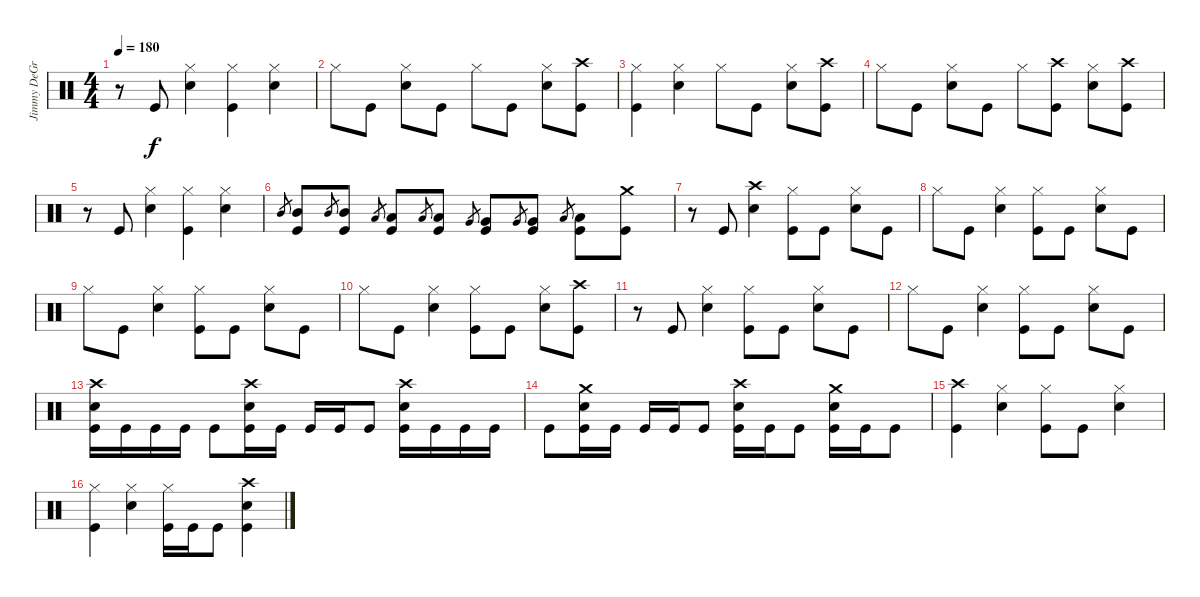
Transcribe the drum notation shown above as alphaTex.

\track ("Jimmy DeGrasso" "Jimmy DeGr") {instrument percussion}
\staff {score}
\articulation defaults
\ts (4 4)
\tempo 180
\clef neutral
\ks c
r.8{dy f} "Kick (hit)".8 ("Hi-Hat (closed)" "Snare (hit) 2").4 ("Hi-Hat (closed)" "Kick (hit)").4 ("Hi-Hat (closed)" "Snare (hit) 2").4 |
"Hi-Hat (closed)".8 "Kick (hit)".8 ("Hi-Hat (closed)" "Snare (hit) 2").8 "Kick (hit)".8 "Hi-Hat (closed)".8 "Kick (hit)".8 ("Hi-Hat (closed)" "Snare (hit) 2").8 ("Crash high (hit)" "Kick (hit)").8 |
("Hi-Hat (closed)" "Kick (hit)").4 ("Hi-Hat (closed)" "Snare (hit) 2").4 "Hi-Hat (closed)".8 "Kick (hit)".8 ("Hi-Hat (closed)" "Snare (hit) 2").8 ("Crash high (hit)" "Kick (hit)").8 |
"Hi-Hat (closed)".8 "Kick (hit)".8 ("Hi-Hat (closed)" "Snare (hit) 2").8 "Kick (hit)".8 "Hi-Hat (closed)".8 ("Crash high (hit)" "Kick (hit)").8 ("Hi-Hat (closed)" "Snare (hit) 2").8 ("Crash high (hit)" "Kick (hit)").8 |
r.8 "Kick (hit)".8 ("Hi-Hat (closed)" "Snare (hit) 2").4 ("Hi-Hat (closed)" "Kick (hit)").4 ("Hi-Hat (closed)" "Snare (hit) 2").4 |
"Mid Tom (hit)".8{gr} ("Mid Tom (hit)" "Kick (hit)").8{volume 14} "Mid Tom (hit)".8{gr} ("Mid Tom (hit)" "Kick (hit)").8 "Low Tom (hit)".8{gr} ("Low Tom (hit)" "Kick (hit)").8 "Low Tom (hit)".8{gr} ("Low Tom (hit)" "Kick (hit)").8 "Very Low Tom (hit)".8{gr} ("Very Low Tom (hit)" "Kick (hit)").8 "Very Low Tom (hit)".8{gr} ("Very Low Tom (hit)" "Kick (hit)").8 "Low Floor Tom (hit)".8{gr} ("Low Floor Tom (hit)" "Kick (hit)").8 ("Crash medium (hit)" "Kick (hit)").8 |
r.8 "Kick (hit)".8 ("Crash high (hit)" "Snare (hit) 2").4 ("Hi-Hat (closed)" "Kick (hit)").8 "Kick (hit)".8 ("Hi-Hat (closed)" "Snare (hit) 2").8 "Kick (hit)".8 |
"Hi-Hat (closed)".8 "Kick (hit)".8 ("Hi-Hat (closed)" "Snare (hit) 2").4 ("Hi-Hat (closed)" "Kick (hit)").8 "Kick (hit)".8 ("Hi-Hat (closed)" "Snare (hit) 2").8 "Kick (hit)".8 |
"Hi-Hat (closed)".8 "Kick (hit)".8 ("Hi-Hat (closed)" "Snare (hit) 2").4 ("Hi-Hat (closed)" "Kick (hit)").8 "Kick (hit)".8 ("Hi-Hat (closed)" "Snare (hit) 2").8 "Kick (hit)".8 |
"Hi-Hat (closed)".8 "Kick (hit)".8 ("Hi-Hat (closed)" "Snare (hit) 2").4 ("Hi-Hat (closed)" "Kick (hit)").8 "Kick (hit)".8 ("Hi-Hat (closed)" "Snare (hit) 2").8 ("Crash high (hit)" "Kick (hit)").8 |
r.8 "Kick (hit)".8 ("Hi-Hat (closed)" "Snare (hit) 2").4 ("Hi-Hat (closed)" "Kick (hit)").8 "Kick (hit)".8 ("Hi-Hat (closed)" "Snare (hit) 2").8 "Kick (hit)".8 |
"Hi-Hat (closed)".8 "Kick (hit)".8 ("Hi-Hat (closed)" "Snare (hit) 2").4 ("Hi-Hat (closed)" "Kick (hit)").8 "Kick (hit)".8 ("Hi-Hat (closed)" "Snare (hit) 2").8 "Kick (hit)".8 |
("Crash high (hit)" "Snare (hit) 2" "Kick (hit)").16 "Kick (hit)".16 "Kick (hit)".16 "Kick (hit)".16 "Kick (hit)".8 ("Crash high (hit)" "Snare (hit) 2" "Kick (hit)").16 "Kick (hit)".16 "Kick (hit)".16 "Kick (hit)".16 "Kick (hit)".8 ("Crash high (hit)" "Snare (hit) 2" "Kick (hit)").16 "Kick (hit)".16 "Kick (hit)".16 "Kick (hit)".16 |
"Kick (hit)".8 ("Crash medium (hit)" "Snare (hit) 2" "Kick (hit)").16 "Kick (hit)".16 "Kick (hit)".16 "Kick (hit)".16 "Kick (hit)".8 ("Crash high (hit)" "Snare (hit) 2" "Kick (hit)").16 "Kick (hit)".16 "Kick (hit)".8 ("Crash medium (hit)" "Snare (hit) 2" "Kick (hit)").16 "Kick (hit)".16 "Kick (hit)".8 |
("Crash high (hit)" "Kick (hit)").4 ("Hi-Hat (closed)" "Snare (hit) 2").4 ("Hi-Hat (closed)" "Kick (hit)").8 "Kick (hit)".8 ("Hi-Hat (closed)" "Snare (hit) 2").4 |
("Hi-Hat (closed)" "Kick (hit)").4 ("Hi-Hat (closed)" "Snare (hit) 2").4 ("Hi-Hat (closed)" "Kick (hit)").16 "Kick (hit)".16 "Kick (hit)".8 ("Crash high (hit)" "Snare (hit) 2" "Kick (hit)").4
